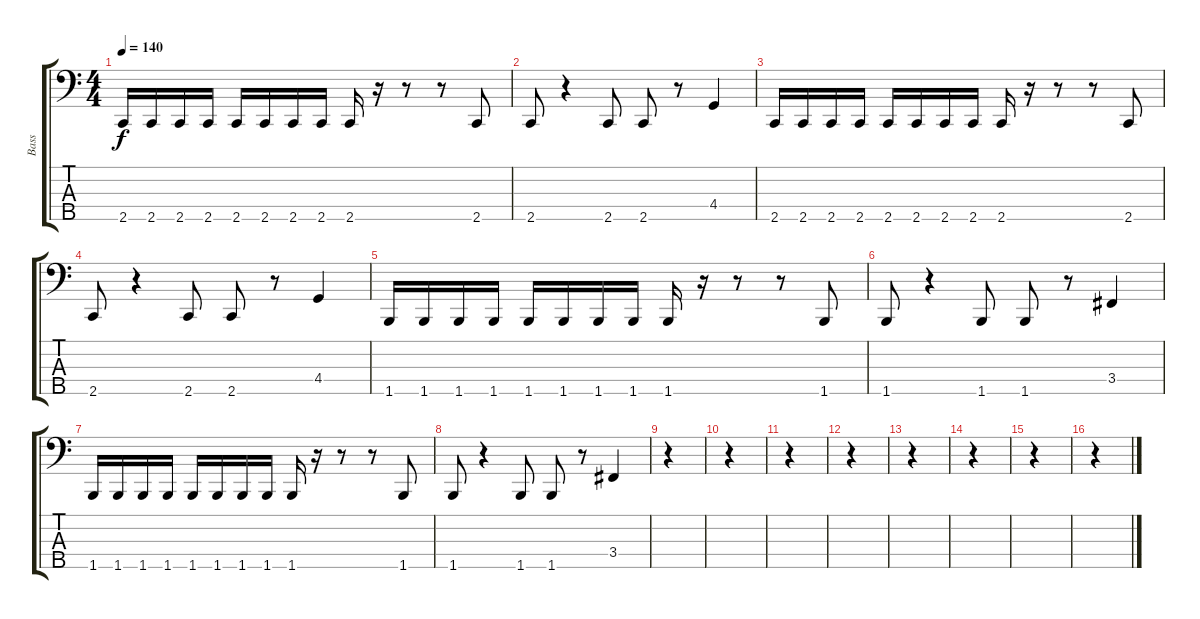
\track ("Bass" "Bass") {instrument electricbassfinger}
\staff {score tabs}
\tuning (Gb2 Db2 Ab1 Eb1 Bb0) {hide}
\ts (4 4)
\tempo 140
\clef f4
\ks c
2.5.16{dy f} 2.5.16 2.5.16 2.5.16 2.5.16 2.5.16 2.5.16 2.5.16 2.5.16 r.16 r.8 r.8 2.5.8 |
2.5.8 r.4 2.5.8 2.5.8 r.8 4.4.4 |
2.5.16 2.5.16 2.5.16 2.5.16 2.5.16 2.5.16 2.5.16 2.5.16 2.5.16 r.16 r.8 r.8 2.5.8 |
2.5.8 r.4 2.5.8 2.5.8 r.8 4.4.4 |
1.5.16 1.5.16 1.5.16 1.5.16 1.5.16 1.5.16 1.5.16 1.5.16 1.5.16 r.16 r.8 r.8 1.5.8 |
1.5.8 r.4 1.5.8 1.5.8 r.8 3.4.4 |
1.5.16 1.5.16 1.5.16 1.5.16 1.5.16 1.5.16 1.5.16 1.5.16 1.5.16 r.16 r.8 r.8 1.5.8 |
1.5.8 r.4 1.5.8 1.5.8 r.8 3.4.4 |
r.4 |
r.4 |
r.4 |
r.4 |
r.4 |
r.4 |
r.4 |
r.4
